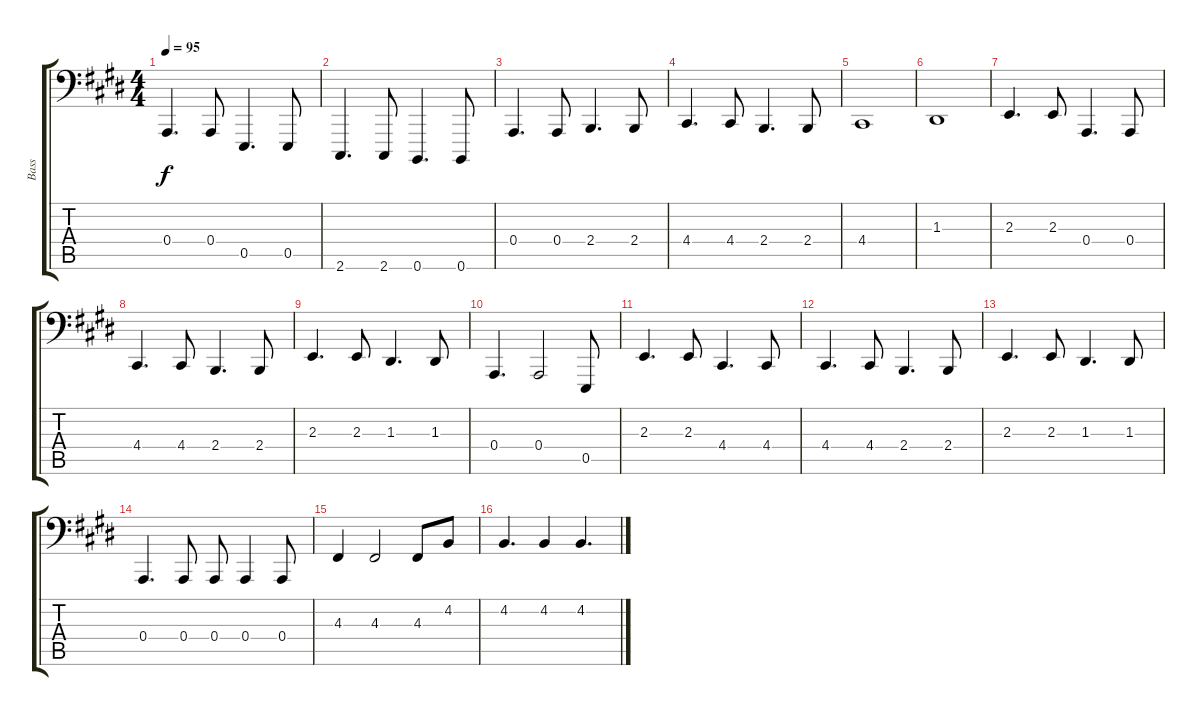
\track ("Bass" "Bass") {instrument acousticgrandpiano}
\staff {score tabs}
\tuning (C3 G2 D2 A1 E1 B0) {hide}
\ts (4 4)
\tempo 95
\clef f4
\ks e
0.4.4{d dy f} 0.4.8 0.5.4{d} 0.5.8 |
2.6.4{d} 2.6.8 0.6.4{d} 0.6.8 |
0.4.4{d} 0.4.8 2.4.4{d} 2.4.8 |
4.4.4{d} 4.4.8 2.4.4{d} 2.4.8 |
4.4.1 |
1.3.1 |
2.3.4{d} 2.3.8 0.4.4{d} 0.4.8 |
4.4.4{d} 4.4.8 2.4.4{d} 2.4.8 |
2.3.4{d} 2.3.8 1.3.4{d} 1.3.8 |
0.4.4{d} 0.4.2 0.5.8 |
2.3.4{d} 2.3.8 4.4.4{d} 4.4.8 |
4.4.4{d} 4.4.8 2.4.4{d} 2.4.8 |
2.3.4{d} 2.3.8 1.3.4{d} 1.3.8 |
0.4.4{d} 0.4.8 0.4.8 0.4.4 0.4.8 |
4.3.4 4.3.2 4.3.8 4.2.8 |
4.2.4{d} 4.2.4 4.2.4{d}
